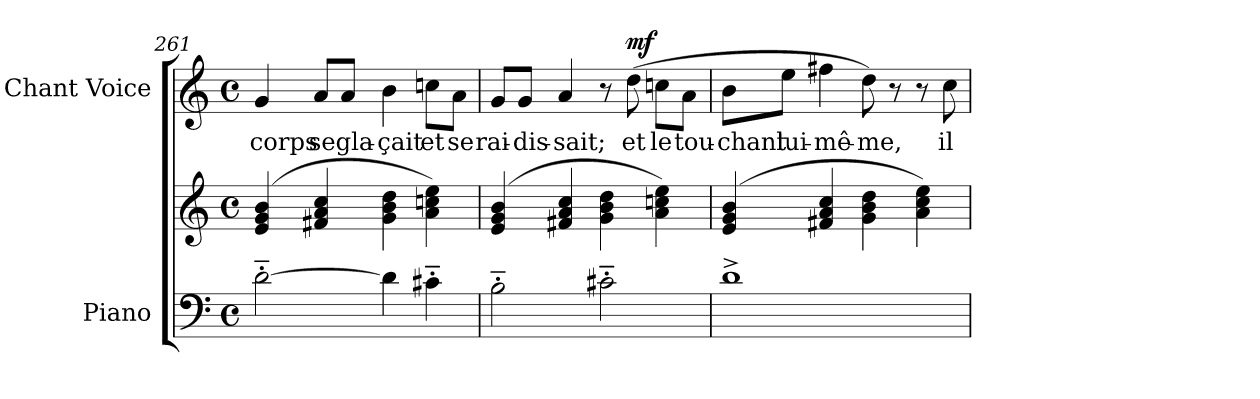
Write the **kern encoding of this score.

**kern	**kern	**kern	**text	**dynam
*part2	*part2	*part1	*part1	*part1
*staff3	*staff2	*staff1	*staff1	*staff1
*I"Piano	*	*I"Chant Voice	*	*
*I'Pno	*	*	*	*
*clefF4	*clefG2	*clefG2	*	*
*k[]	*k[]	*k[]	*	*
*M4/4	*M4/4	*M4/4	*	*
*met(c)	*met(c)	*met(c)	*	*
=261	=261	=261	=261	=261
[2d'~\	(4e/ 4g/ 4b/	4g/	corps	.
.	4f#X/ 4a/ 4cc/	8a/L	se	.
.	.	8a/J	gla-	.
4d\]	4g\ 4b\ 4dd\	4b\	-çait	.
4c#X'~\	4a\ 4ccni\ 4ee\)	8ccni\L	et	.
.	.	8a\J	se	.
=262	=262	=262	=262	=262
2B'~\	(4e/ 4g/ 4b/	8g/L	rai-	.
.	.	8g/J	-dis-	.
.	4f#X/ 4a/ 4cc/	4a/	-sait;	.
2c#X'~\	4g\ 4b\ 4dd\	8r	.	.
!	!	!	!	!LO:DY:a
.	.	(8dd\	et	mf
.	4a\ 4ccni\ 4ee\)	8ccni\L	le	.
.	.	8a\J	tou-	.
=263	=263	=263	=263	=263
1d^	(4e/ 4g/ 4b/	8b\L	-chant	.
.	.	8ee\J	lui-	.
.	4f#X/ 4a/ 4cc/	4ff#X\	-mê-	.
.	4g\ 4b\ 4dd\	8dd\)	-me,	.
.	.	8r	.	.
.	4a\ 4cc\ 4ee\)	8r	.	.
.	.	8cc\	il	.
=	=	=	=	=
*-	*-	*-	*-	*-
